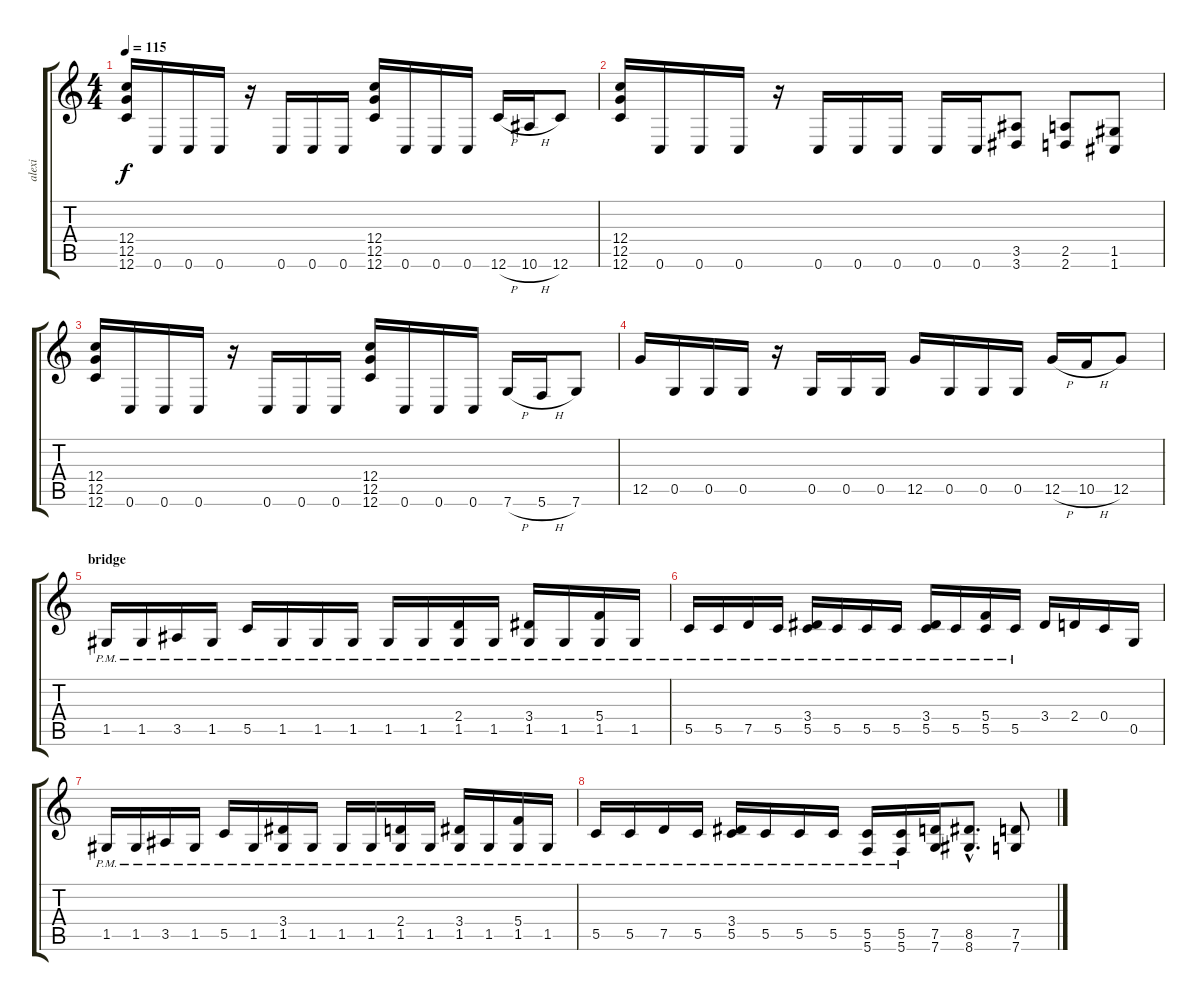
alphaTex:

\track ("alexi" "alexi") {instrument distortionguitar}
\staff {score tabs}
\tuning (D4 A3 F3 C3 G2 C2) {hide}
\ts (4 4)
\tempo 115
\clef g2
\ks c
(12.4 12.5 12.6).16{dy f} 0.6.16 0.6.16 0.6.16 r.16 0.6.16 0.6.16 0.6.16 (12.4 12.5 12.6).16 0.6.16 0.6.16 0.6.16 12.6{h}.16 10.6{h}.16 12.6.8 |
(12.4 12.5 12.6).16 0.6.16 0.6.16 0.6.16 r.16 0.6.16 0.6.16 0.6.16 0.6.16 0.6.16 (3.5 3.6).8 (2.5 2.6).8 (1.5 1.6).8 |
(12.4 12.5 12.6).16 0.6.16 0.6.16 0.6.16 r.16 0.6.16 0.6.16 0.6.16 (12.4 12.5 12.6).16 0.6.16 0.6.16 0.6.16 7.6{h}.16 5.6{h}.16 7.6.8 |
12.5.16 0.5.16 0.5.16 0.5.16 r.16 0.5.16 0.5.16 0.5.16 12.5.16 0.5.16 0.5.16 0.5.16 12.5{h}.16 10.5{h}.16 12.5.8 |
\section ("" "bridge")
1.5{pm}.16 1.5{pm}.16 3.5{pm}.16 1.5{pm}.16 5.5{pm}.16 1.5{pm}.16 1.5{pm}.16 1.5{pm}.16 1.5{pm}.16 1.5{pm}.16 (2.4{pm} 1.5{pm}).16 1.5{pm}.16 (3.4{pm} 1.5{pm}).16 1.5{pm}.16 (5.4{pm} 1.5{pm}).16 1.5{pm}.16 |
5.5{pm}.16 5.5{pm}.16 7.5{pm}.16 5.5{pm}.16 (3.4{pm} 5.5{pm}).16 5.5{pm}.16 5.5{pm}.16 5.5{pm}.16 (3.4{pm} 5.5{pm}).16 5.5{pm}.16 (5.4{pm} 5.5{pm}).16 5.5{pm}.16 3.4.16 2.4.16 0.4.16 0.5.16 |
1.5{pm}.16 1.5{pm}.16 3.5{pm}.16 1.5{pm}.16 5.5{pm}.16 1.5{pm}.16 (3.4 1.5{pm}).16 1.5{pm}.16 1.5{pm}.16 1.5{pm}.16 (2.4{pm} 1.5{pm}).16 1.5{pm}.16 (3.4{pm} 1.5{pm}).16 1.5{pm}.16 (5.4{pm} 1.5{pm}).16 1.5{pm}.16 |
5.5{pm}.16 5.5{pm}.16 7.5{pm}.16 5.5{pm}.16 (3.4{pm} 5.5{pm}).16 5.5{pm}.16 5.5{pm}.16 5.5{pm}.16 (5.5{pm} 5.6{pm}).16 (5.5{pm} 5.6{pm}).16 (7.5 7.6).16 (8.5{hac} 8.6{hac}).8{d} (7.5 7.6).8
